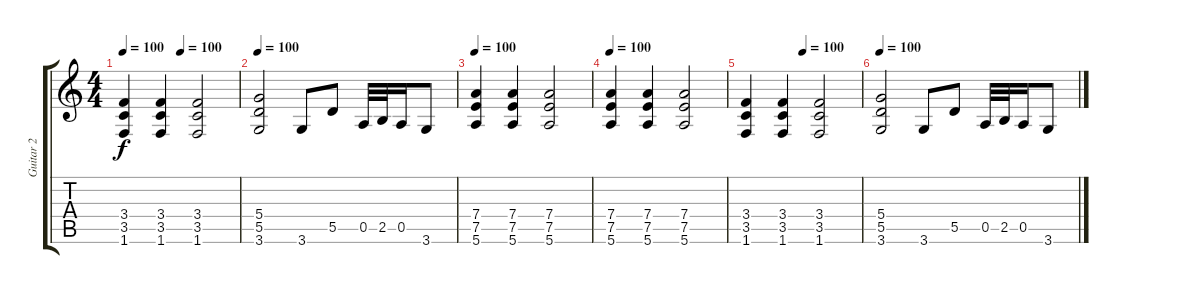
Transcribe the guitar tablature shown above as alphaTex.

\track ("Guitar 2" "Guitar 2") {instrument distortionguitar}
\staff {score tabs}
\tuning (E4 B3 G3 D3 A2 E2) {hide}
\ts (4 4)
\tempo 100
\tempo (100 0.5)
\clef g2
\ks c
(3.4 3.5 1.6).4{dy f} (3.4 3.5 1.6).4 (3.4 3.5 1.6).2 |
\tempo 100
(5.4 5.5 3.6).2 3.6.8 5.5.8 0.5.32 2.5.32 0.5.16 3.6.8 |
\tempo 100
(7.4 7.5 5.6).4 (7.4 7.5 5.6).4 (7.4 7.5 5.6).2 |
\tempo 100
(7.4 7.5 5.6).4 (7.4 7.5 5.6).4 (7.4 7.5 5.6).2 |
\tempo (100 0.5)
(3.4 3.5 1.6).4 (3.4 3.5 1.6).4 (3.4 3.5 1.6).2 |
\tempo 100
(5.4 5.5 3.6).2 3.6.8 5.5.8 0.5.32 2.5.32 0.5.16 3.6.8
